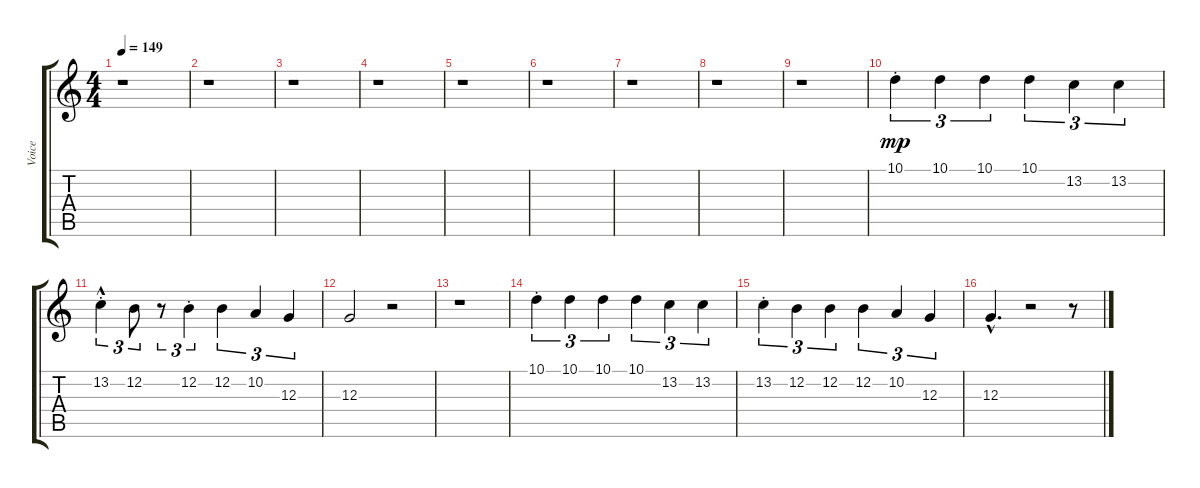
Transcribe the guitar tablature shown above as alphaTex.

\track ("Voice" "Voice") {instrument lead3calliope}
\staff {score tabs}
\tuning (E4 B3 G3 D3 A2 E2) {hide}
\ts (4 4)
\tempo 149
\clef g2
\ks c
r.1{dy mp} |
r.1 |
r.1 |
r.1 |
r.1 |
r.1 |
r.1 |
r.1 |
r.1 |
10.1{st}.4{tu (3 2)} 10.1.4{tu (3 2)} 10.1.4{tu (3 2)} 10.1.4{tu (3 2)} 13.2.4{tu (3 2)} 13.2.4{tu (3 2)} |
13.2{hac st}.4{tu (3 2)} 12.2.8{tu (3 2)} r.8{tu (3 2)} 12.2{st}.4{tu (3 2)} 12.2.4{tu (3 2)} 10.2.4{tu (3 2)} 12.3.4{tu (3 2)} |
12.3.2 r.2 |
r.1 |
10.1{st}.4{tu (3 2)} 10.1.4{tu (3 2)} 10.1.4{tu (3 2)} 10.1.4{tu (3 2)} 13.2.4{tu (3 2)} 13.2.4{tu (3 2)} |
13.2{st}.4{tu (3 2)} 12.2.4{tu (3 2)} 12.2.4{tu (3 2)} 12.2.4{tu (3 2)} 10.2.4{tu (3 2)} 12.3.4{tu (3 2)} |
12.3{hac}.4{d} r.2 r.8
